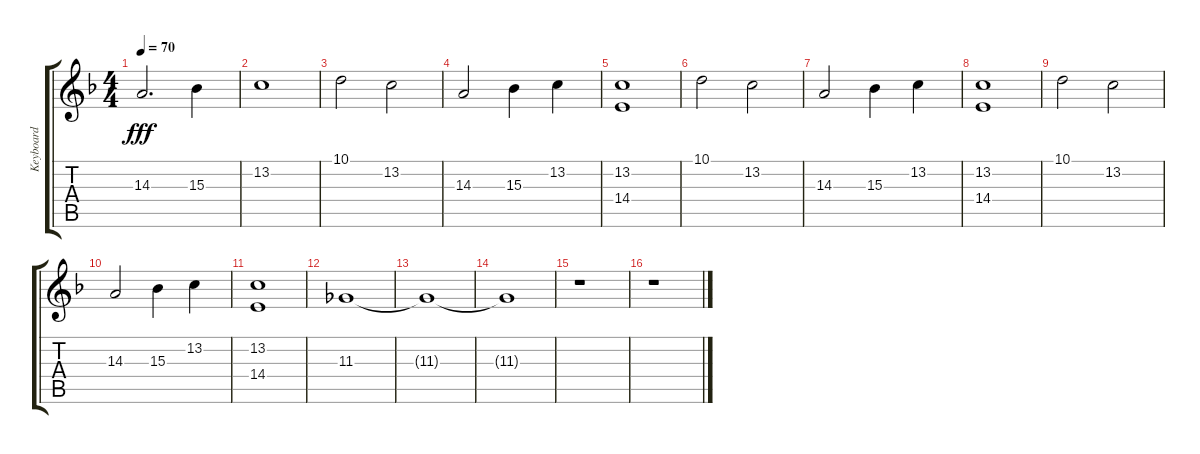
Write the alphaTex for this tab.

\track ("Keyboard" "Keyboard") {instrument lead2sawtooth}
\staff {score tabs}
\tuning (E4 B3 G3 D3 A2 D2) {hide}
\ts (4 4)
\tempo 70
\clef g2
\ks f
14.3.2{d dy fff} 15.3.4 |
13.2.1 |
10.1.2 13.2.2 |
14.3.2 15.3.4 13.2.4 |
(13.2 14.4).1 |
10.1.2 13.2.2 |
14.3.2 15.3.4 13.2.4 |
(13.2 14.4).1 |
10.1.2 13.2.2 |
14.3.2 15.3.4 13.2.4 |
(13.2 14.4).1 |
11.3.1 |
11.3{t}.1 |
11.3{t}.1 |
r.1 |
r.1
